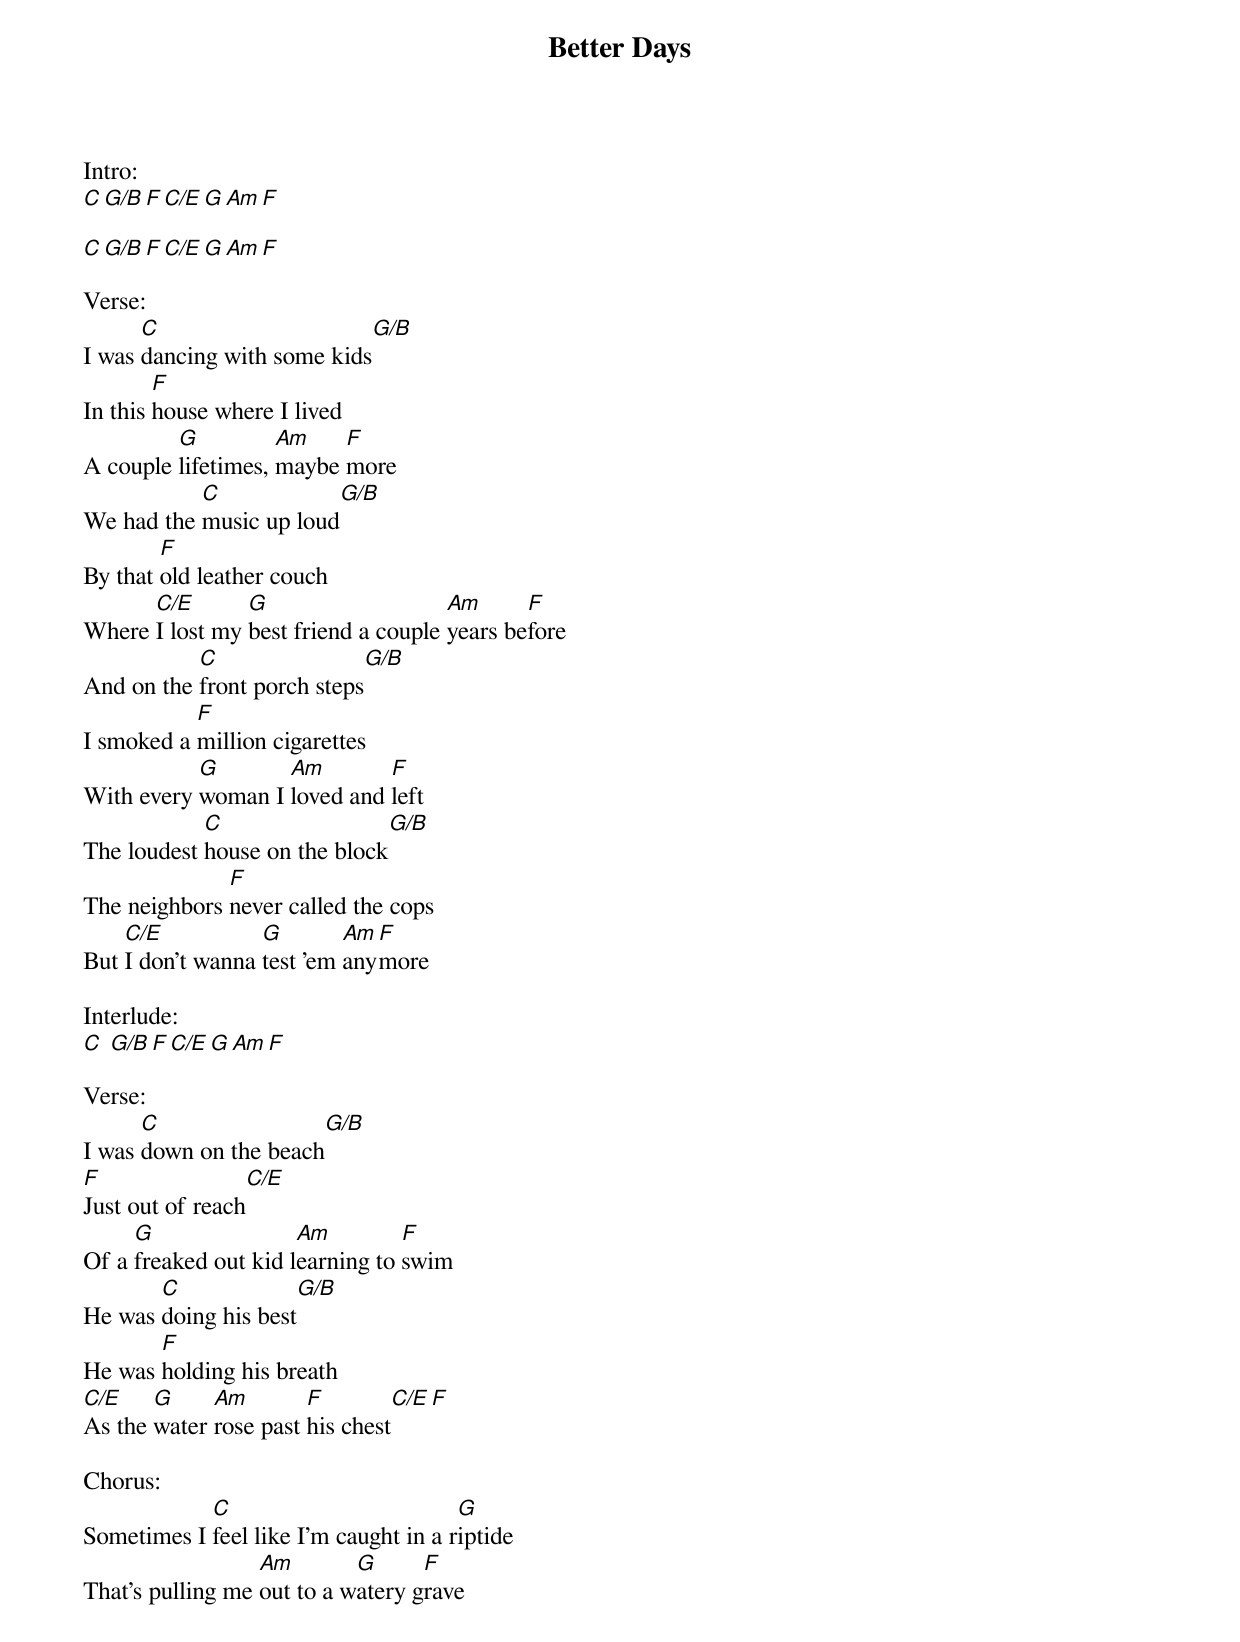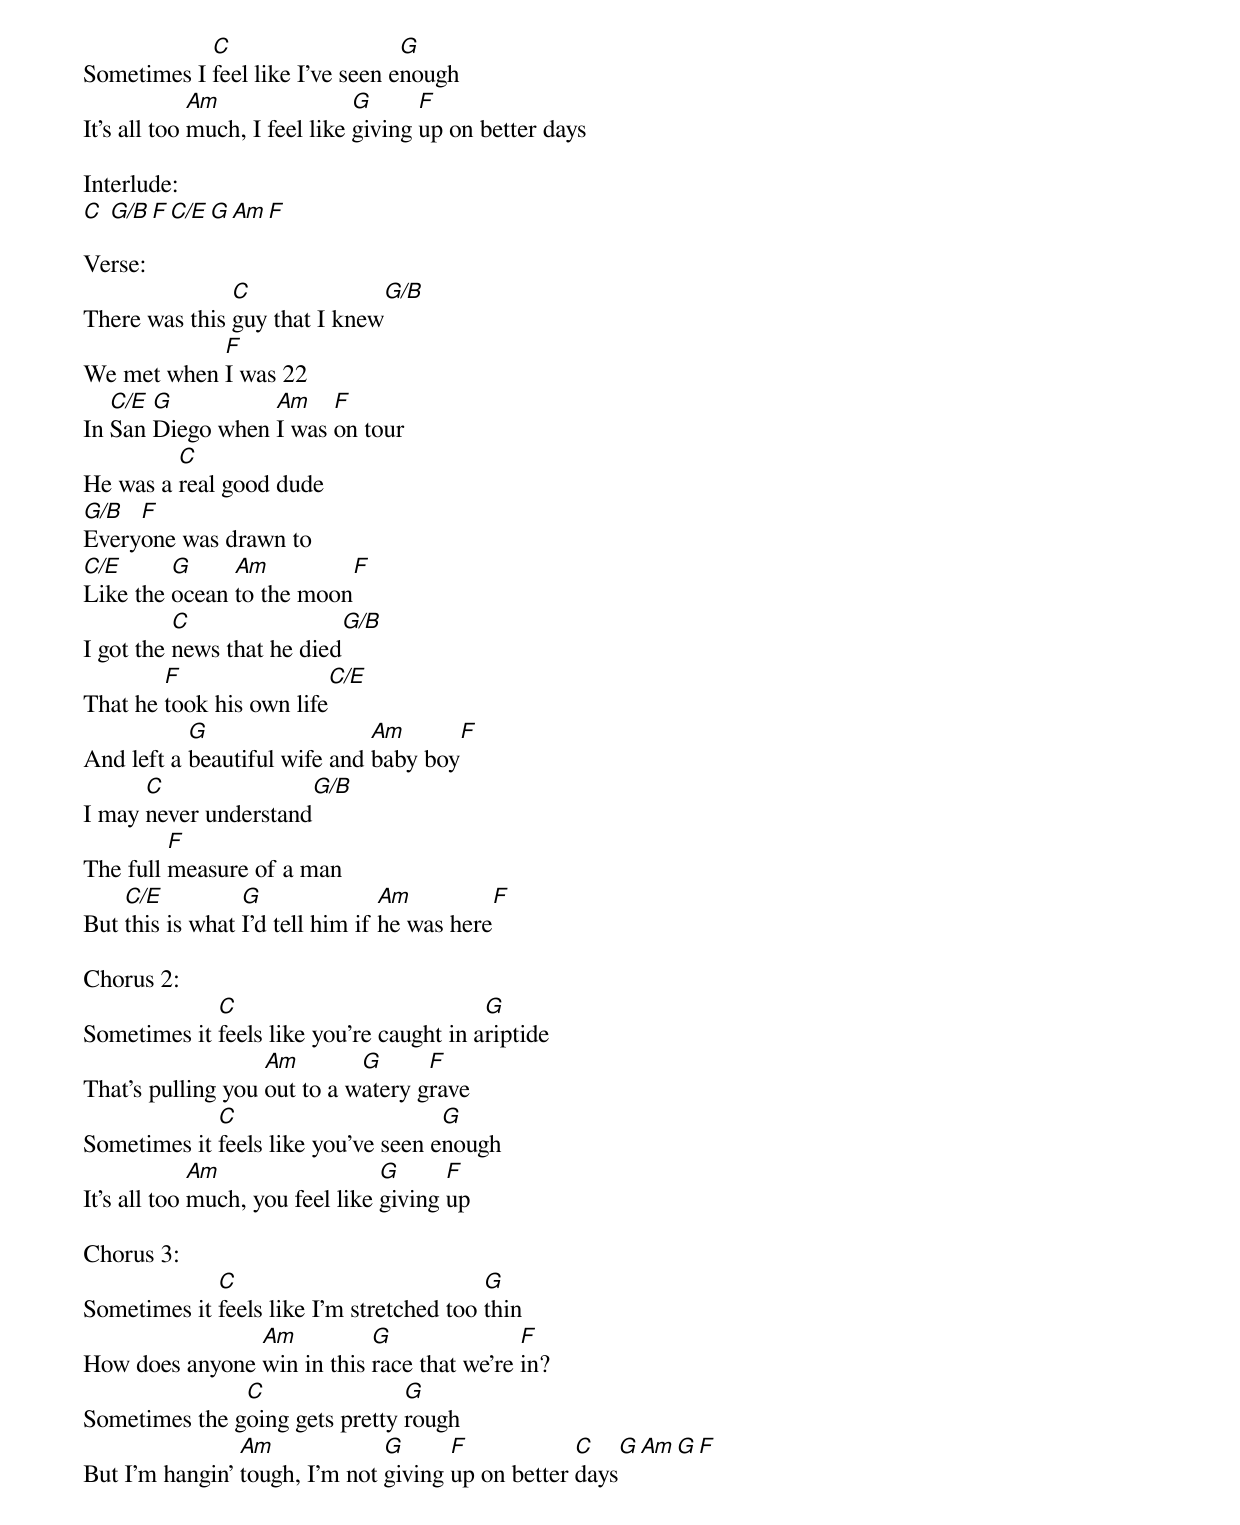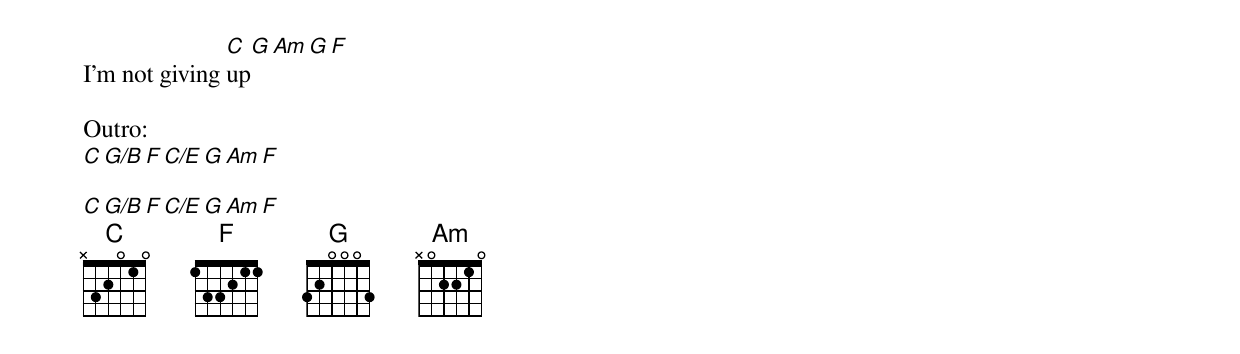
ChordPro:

{title:Better Days}
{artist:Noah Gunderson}
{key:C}
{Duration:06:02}
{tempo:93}

Intro:
[C][G/B][F][C/E][G][Am][F]

[C][G/B][F][C/E][G][Am][F]

Verse:
I was [C]dancing with some kids[G/B]
In this [F]house where I lived
A couple [G]lifetimes, [Am]maybe [F]more
We had the [C]music up loud[G/B]
By that [F]old leather couch
Where [C/E]I lost my [G]best friend a couple [Am]years be[F]fore
And on the [C]front porch steps[G/B]
I smoked a [F]million cigarettes
With every [G]woman I [Am]loved and [F]left
The loudest [C]house on the block[G/B]
The neighbors [F]never called the cops
But [C/E]I don't wanna [G]test ’em [Am]any[F]more

Interlude:
[C] [G/B][F][C/E][G][Am][F]

Verse:
I was [C]down on the beach[G/B]
[F]Just out of reach[C/E]
Of a [G]freaked out kid l[Am]earning to [F]swim
He was [C]doing his best[G/B]
He was [F]holding his breath
[C/E]As the [G]water [Am]rose past [F]his chest[C/E][F]

Chorus:
Sometimes I [C]feel like I'm caught in a r[G]iptide
That's pulling me [Am]out to a w[G]atery g[F]rave
Sometimes I [C]feel like I’ve seen e[G]nough
It's all too [Am]much, I feel like [G]giving [F]up on better days

Interlude:
[C] [G/B][F][C/E][G][Am][F]

Verse:
There was this [C]guy that I knew[G/B]
We met when [F]I was 22
In [C/E]San [G]Diego when [Am]I was [F]on tour
He was a [C]real good dude
[G/B]Every[F]one was drawn to
[C/E]Like the [G]ocean [Am]to the moon[F]
I got the [C]news that he died[G/B]
That he [F]took his own life[C/E]
And left a [G]beautiful wife and [Am]baby boy[F]
I may [C]never understand[G/B]
The full [F]measure of a man
But [C/E]this is what [G]I'd tell him if [Am]he was here[F]

Chorus 2:
Sometimes it [C]feels like you're caught in a[G]riptide
That's pulling you [Am]out to a w[G]atery g[F]rave
Sometimes it [C]feels like you’ve seen e[G]nough
It's all too [Am]much, you feel like [G]giving [F]up

Chorus 3:
Sometimes it [C]feels like I'm stretched too [G]thin
How does anyone [Am]win in this [G]race that we’re [F]in?
Sometimes the g[C]oing gets pretty [G]rough
But I’m hangin' [Am]tough, I’m not [G]giving [F]up on better [C]days[G][Am][G][F]
I'm not giving [C]up[G][Am][G][F]

Outro:
[C][G/B][F][C/E][G][Am][F]

[C][G/B][F][C/E][G][Am][F]
